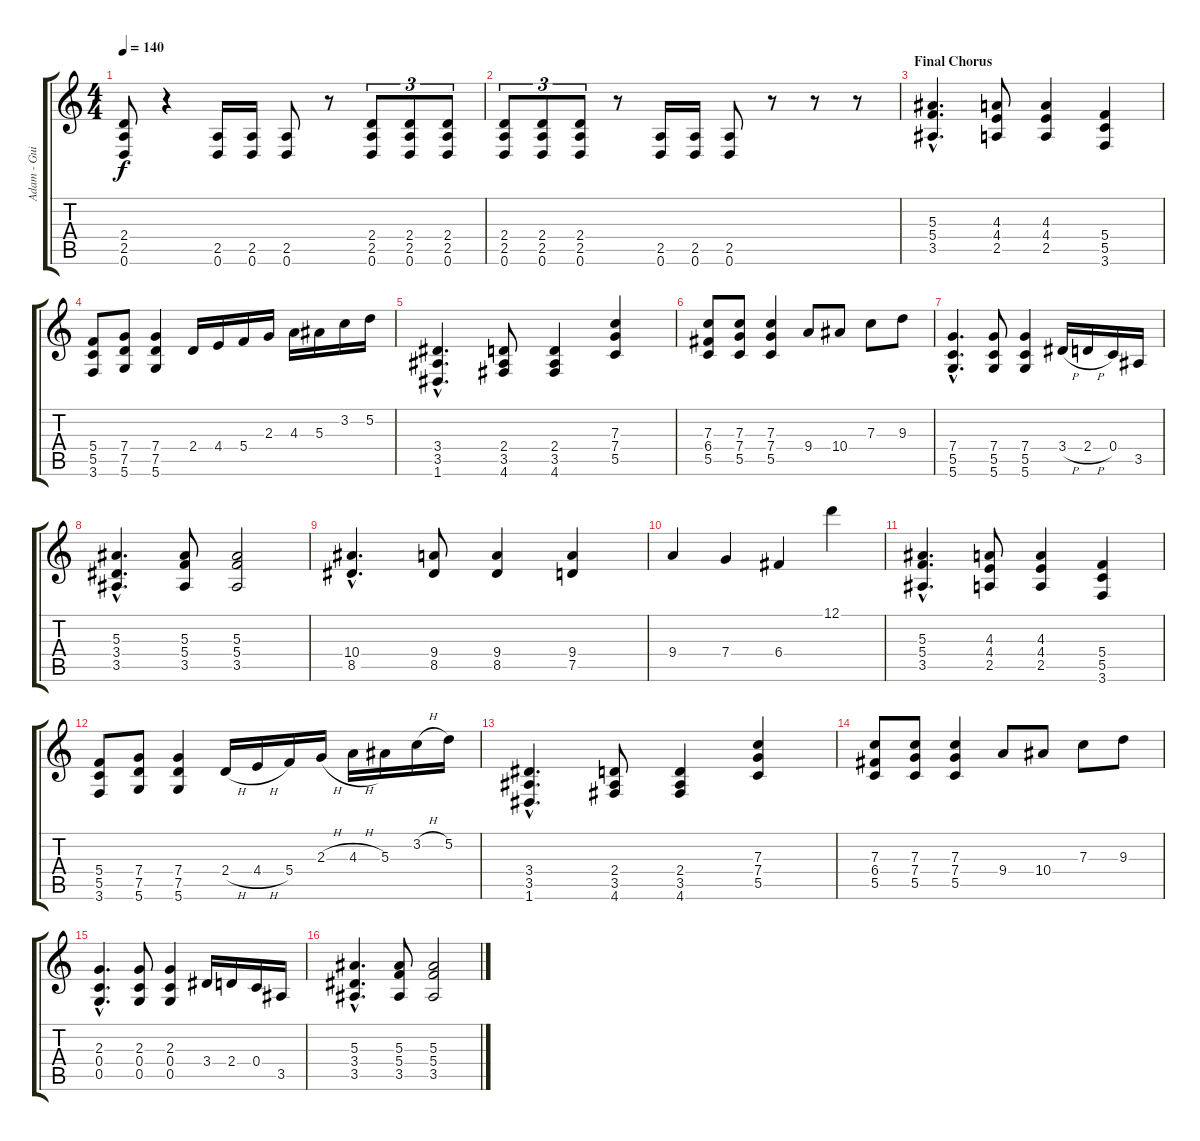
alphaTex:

\track ("Adam - Guitar" "Adam - Gui") {instrument distortionguitar}
\staff {score tabs}
\tuning (D4 A3 F3 C3 G2 D2) {hide}
\ts (4 4)
\tempo 140
\clef g2
\ks c
(2.4 2.5 0.6).8{dy f} r.4 (2.5 0.6).16 (2.5 0.6).16 (2.5 0.6).8 r.8 (2.4 2.5 0.6).8{tu (3 2)} (2.4 2.5 0.6).8{tu (3 2)} (2.4 2.5 0.6).8{tu (3 2)} |
(2.4 2.5 0.6).8{tu (3 2)} (2.4 2.5 0.6).8{tu (3 2)} (2.4 2.5 0.6).8{tu (3 2)} r.8 (2.5 0.6).16 (2.5 0.6).16 (2.5 0.6).8 r.8 r.8 r.8 |
\section ("" "Final Chorus")
(5.3{hac} 5.4{hac} 3.5{hac}).4{d} (4.3 4.4 2.5).8 (4.3 4.4 2.5).4 (5.4 5.5 3.6).4 |
(5.4 5.5 3.6).8 (7.4 7.5 5.6).8 (7.4 7.5 5.6).4 2.4.16 4.4.16 5.4.16 2.3.16 4.3.16 5.3.16 3.2.16 5.2.16 |
(3.4{hac} 3.5{hac} 1.6{hac}).4{d} (2.4 3.5 4.6).8 (2.4 3.5 4.6).4 (7.3 7.4 5.5).4 |
(7.3 6.4 5.5).8 (7.3 7.4 5.5).8 (7.3 7.4 5.5).4 9.4.8 10.4.8 7.3.8 9.3.8 |
(7.4{hac} 5.5{hac} 5.6{hac}).4{d} (7.4 5.5 5.6).8 (7.4 5.5 5.6).4 3.4{h}.16 2.4{h}.16 0.4.16 3.5.16 |
(5.3{hac} 3.4{hac} 3.5{hac}).4{d} (5.3 5.4 3.5).8 (5.3 5.4 3.5).2 |
(10.4{hac} 8.5{hac}).4{d} (9.4 8.5).8 (9.4 8.5).4 (9.4 7.5).4 |
9.4.4 7.4.4 6.4.4 12.1.4 |
(5.3{hac} 5.4{hac} 3.5{hac}).4{d} (4.3 4.4 2.5).8 (4.3 4.4 2.5).4 (5.4 5.5 3.6).4 |
(5.4 5.5 3.6).8 (7.4 7.5 5.6).8 (7.4 7.5 5.6).4 2.4{h}.16 4.4{h}.16 5.4.16 2.3{h}.16 4.3{h}.16 5.3.16 3.2{h}.16 5.2.16 |
(3.4{hac} 3.5{hac} 1.6{hac}).4{d} (2.4 3.5 4.6).8 (2.4 3.5 4.6).4 (7.3 7.4 5.5).4 |
(7.3 6.4 5.5).8 (7.3 7.4 5.5).8 (7.3 7.4 5.5).4 9.4.8 10.4.8 7.3.8 9.3.8 |
(2.3{hac} 0.4{hac} 0.5{hac}).4{d} (2.3 0.4 0.5).8 (2.3 0.4 0.5).4 3.4.16 2.4.16 0.4.16 3.5.16 |
(5.3{hac} 3.4{hac} 3.5{hac}).4{d} (5.3 5.4 3.5).8 (5.3 5.4 3.5).2
